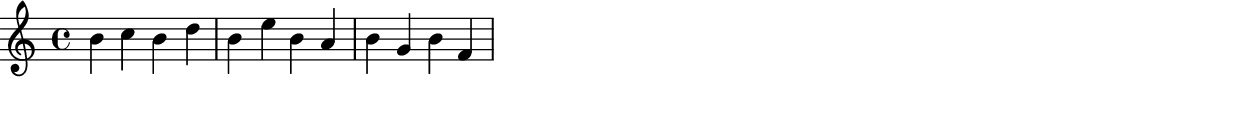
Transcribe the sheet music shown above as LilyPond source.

%% Generated by lilypond-book
%% Options: [exampleindent=10.16\mm,indent=0\mm,line-width=160\mm,paper-height=845.047\pt,paper-width=597.508\pt,papersize='(cons (* 597.508 pt) (* 845.047 pt)),quote]
\include "lilypond-book-preamble.ly"


% ****************************************************************
% Start cut-&-pastable-section
% ****************************************************************

#(ly:set-option 'eps-box-padding 3.000000)



\paper {
  #(set-paper-size '(cons (* 597.508 pt) (* 845.047 pt)))
  indent = 0\mm
  line-width = 160\mm
  % offset the left padding, also add 1mm as lilypond creates cropped
  % images with a little space on the right
  line-width = #(- line-width (* mm  3.000000) (* mm 1))
  line-width = 160\mm - 2.0 * 10.16\mm
  % offset the left padding, also add 1mm as lilypond creates cropped
  % images with a little space on the right
  line-width = #(- line-width (* mm  3.000000) (* mm 1))
}

\layout {
  
}




% ****************************************************************
% ly snippet:
% ****************************************************************
\sourcefileline 191
\relative {
  b' c  % c は b よりも 1 譜表スペース上なので、c は b の上になります
  b d  % d は 2 つ上または 5 つ下なので、d は上になります
  b e  % e は 3 つ上または 4 つ下なので、e は上になります
  b a  % a は 6 つ上または 1 つ下なので、a は下になります
  b g  % g は 5 つ上または 2 つ下なので、g は下になります
  b f  % f は 4 つ上または 3 つ下なので、f は下になります
}


% ****************************************************************
% end ly snippet
% ****************************************************************
